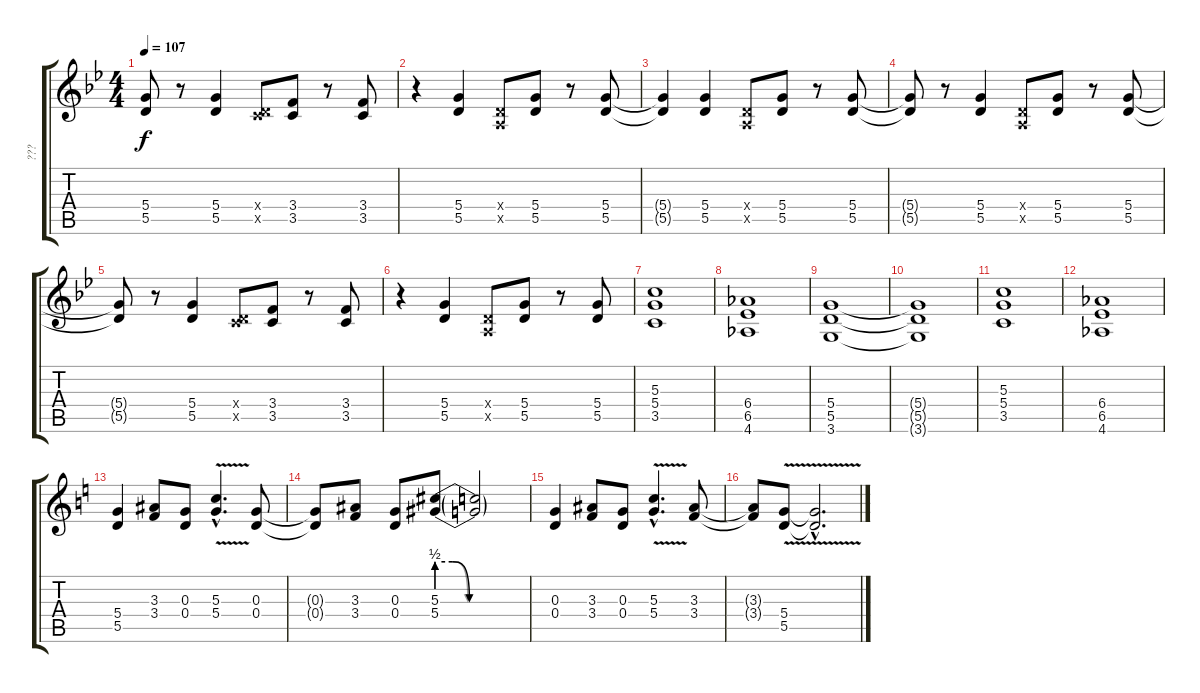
\track ("???" "???") {instrument distortionguitar}
\staff {score tabs}
\tuning (E4 B3 G3 D3 A2 E2) {hide}
\ts (4 4)
\tempo 107
\clef g2
\ks bb
(5.4{t} 5.5{t}).8{dy f} r.8 (5.4 5.5).4 (0.4{x} 3.5{x}).8 (3.4 3.5).8 r.8 (3.4 3.5).8 |
r.4 (5.4 5.5).4 (0.4{x} 0.5{x}).8 (5.4 5.5).8 r.8 (5.4 5.5).8 |
(5.4{t} 5.5{t}).4 (5.4 5.5).4 (0.4{x} 0.5{x}).8 (5.4 5.5).8 r.8 (5.4 5.5).8 |
(5.4{t} 5.5{t}).8 r.8 (5.4 5.5).4 (0.4{x} 0.5{x}).8 (5.4 5.5).8 r.8 (5.4 5.5).8 |
(5.4{t} 5.5{t}).8 r.8 (5.4 5.5).4 (0.4{x} 3.5{x}).8 (3.4 3.5).8 r.8 (3.4 3.5).8 |
r.4 (5.4 5.5).4 (0.4{x} 0.5{x}).8 (5.4 5.5).8 r.8 (5.4 5.5).8 |
(5.3 5.4 3.5).1 |
(6.4 6.5 4.6).1 |
(5.4 5.5 3.6).1 |
(5.4{t} 5.5{t} 3.6{t}).1 |
(5.3 5.4 3.5).1 |
(6.4 6.5 4.6).1 |
\ks c
(5.4 5.5).4 (3.3 3.4).8 (0.3 0.4).8 (5.3{v hac} 5.4{v hac}).4{d} (0.3 0.4).8 |
(0.3{t} 0.4{t}).8 (3.3 3.4).8 (0.3 0.4).8 (5.3{be (custom 0 2 10 2 21 0 60 0)} 5.4{be (custom 0 2 10 2 20 0 60 0)}).8 (5.3{t} 5.4{t}).2 |
(0.3 0.4).4 (3.3 3.4).8 (0.3 0.4).8 (5.3{v hac} 5.4{hac}).4{d} (3.3 3.4).8 |
(3.3{t} 3.4{t}).8 (5.4 5.5{v}).8 (5.4{hac t} 5.5{hac t}).2{d}
